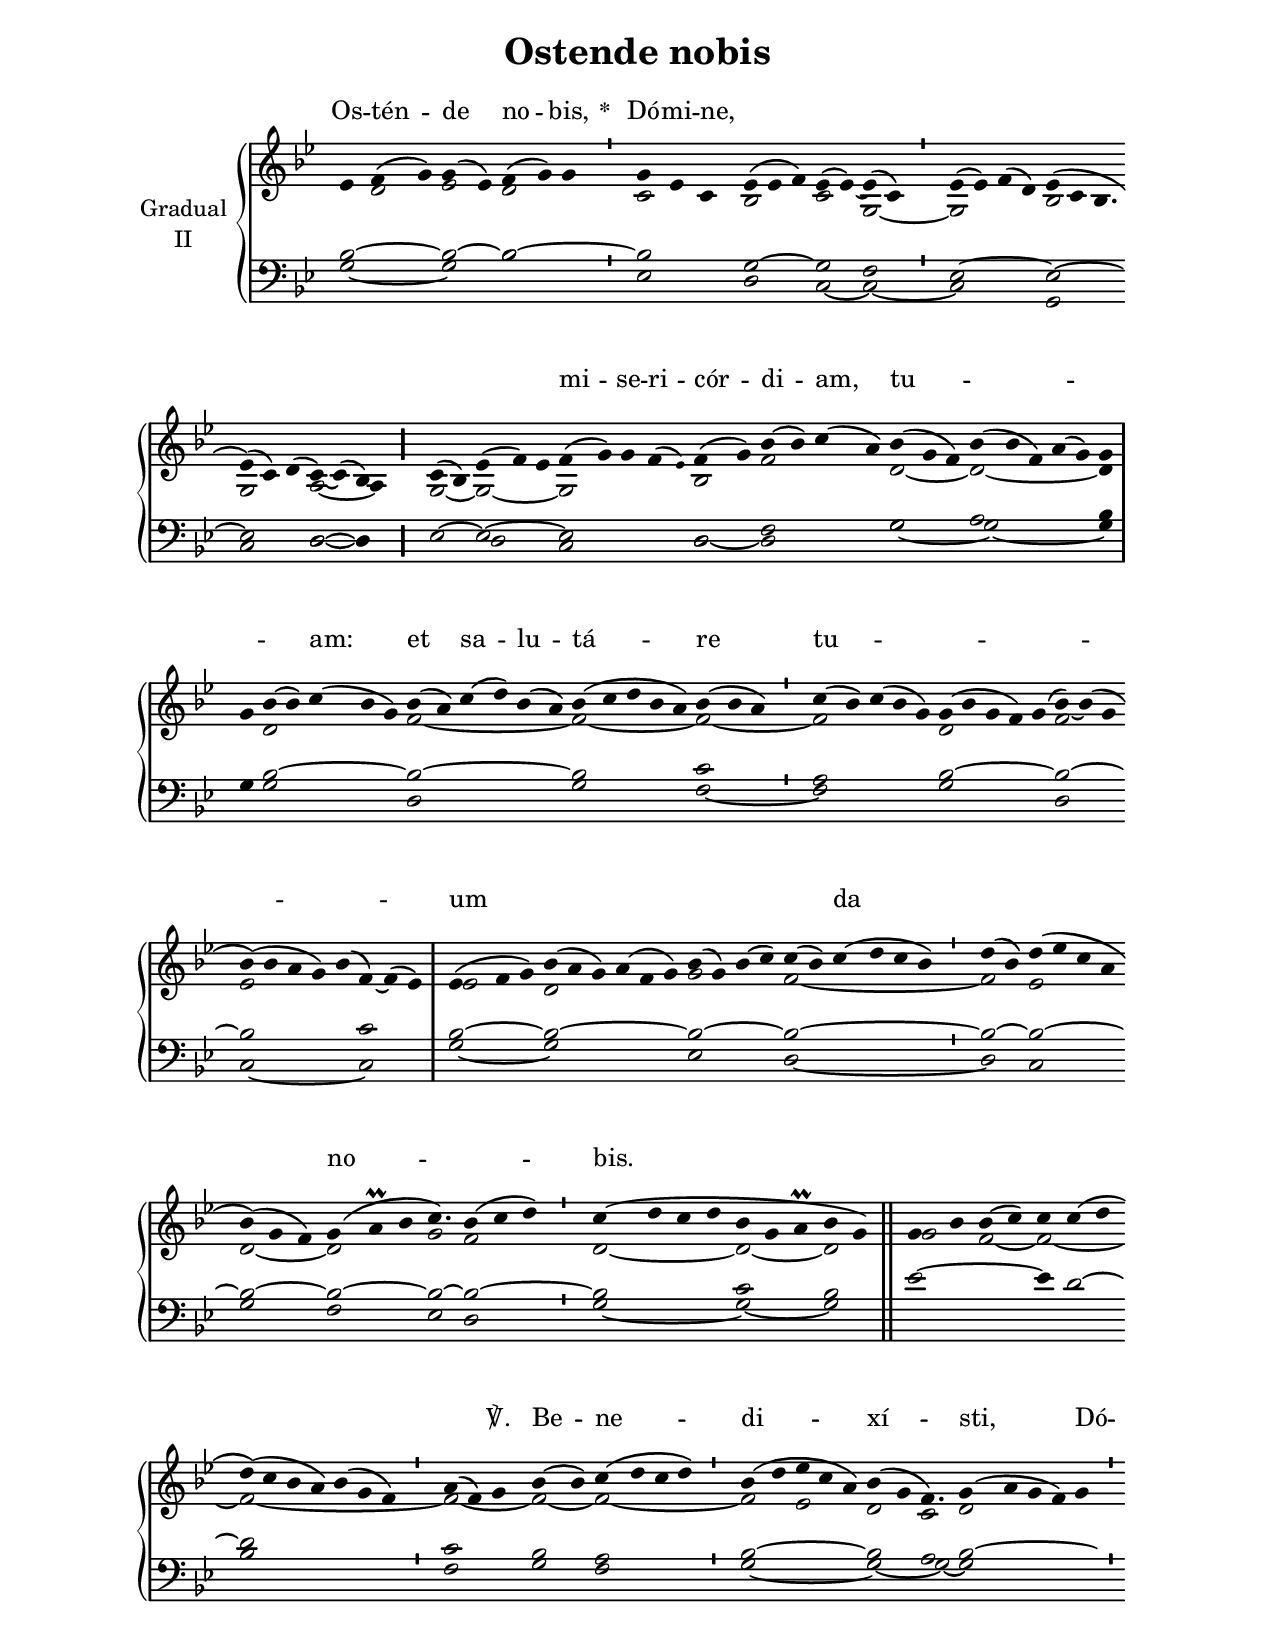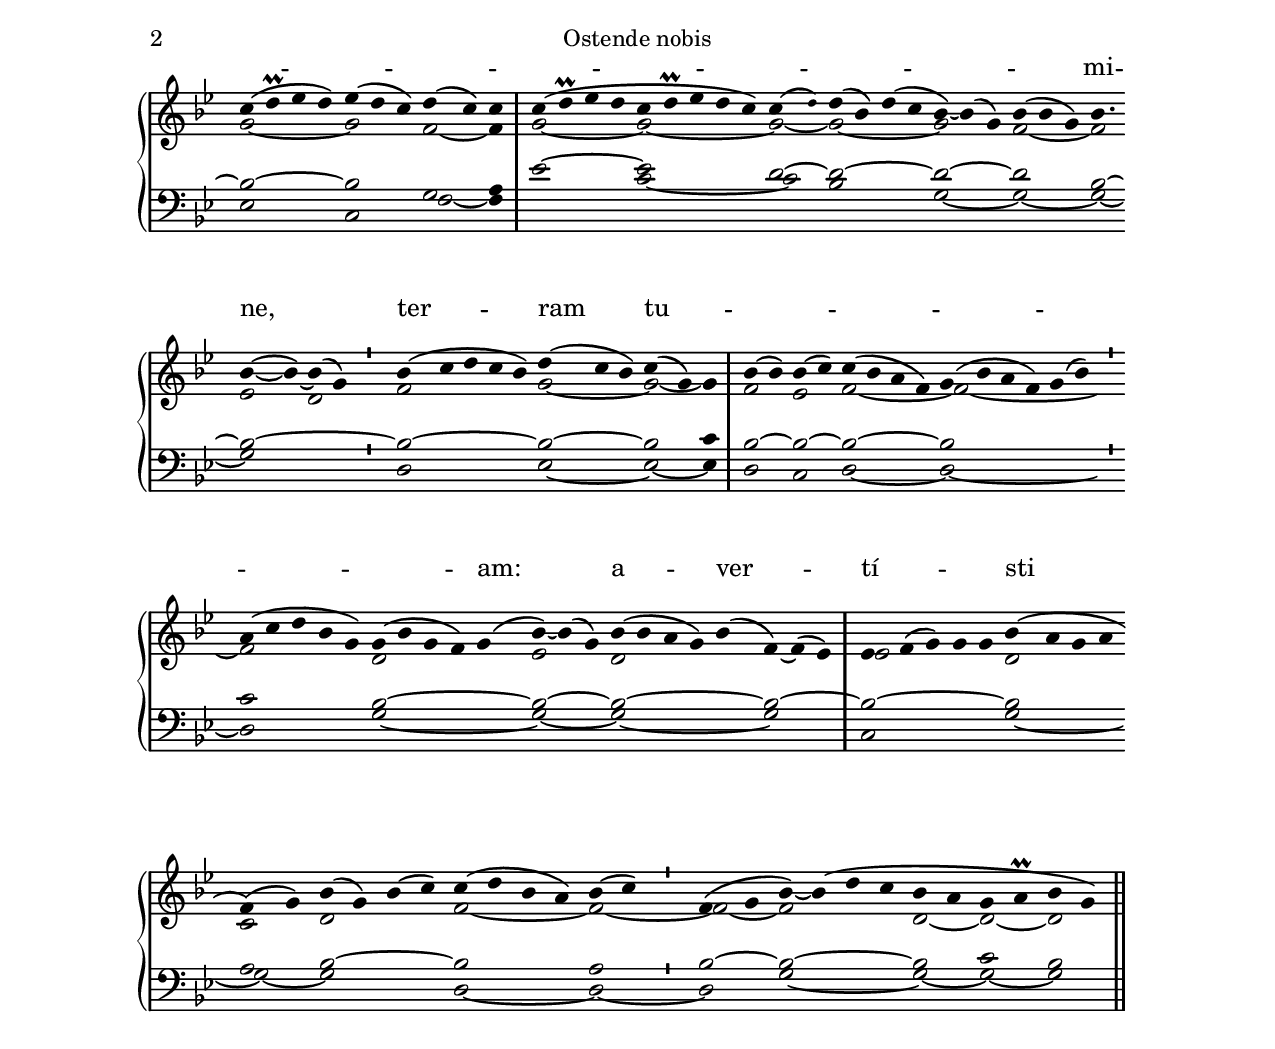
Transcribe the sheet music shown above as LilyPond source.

\version "2.18"
\include "gregorian.ly"
\include "noh2.ily"


%Page reference: page i.22
%(volume.page)

global = {
 \key g \minor
 \cadenzaOn 
}

\header {
  title = \markup \center-column {"Ostende nobis" \vspace #1 }
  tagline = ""
  composer = ""
}

\paper {
 #(include-special-characters)
  oddHeaderMarkup = \markup \fill-line {
    \line {}
    \center-column {
      \on-the-fly #first-page     " "
      \on-the-fly #not-first-page "Ostende nobis"
    }
    \line { \on-the-fly #print-page-number-check-first \fromproperty #'page:page-number-string }
  }
  evenHeaderMarkup = \markup \fill-line {
    \line { \on-the-fly #print-page-number-check-first \fromproperty #'page:page-number-string }
    \center-column { "Ostende nobis" }
    \line {}
  }
}

chantText = \lyricmode {
Os -- tén -- de no -- bis, 
\set stanza = " * " Dó -- mi -- ne, _ _ _ _ _ _ _ _ _ 
mi -- se -- ri -- cór -- di -- am, tu -- _ _ _ _ _ am: 
et sa -- lu -- tá -- re tu -- _ _ _ _ um _ _ _ _ _ 
da _ _ no -- _ bis. _ _ _ _ _ _ _ ℣. 
Be -- ne -- di -- xí -- sti, Dó -- _ _ _ _ _ _ _ _ _ mi -- ne, 
ter -- ram tu -- _ _ _ _ _ _ _ _ am: 
a -- ver -- tí -- _ _ _ sti _ _ _ _ _ 
cap -- ti -- vi -- tá -- _ tem 
\set stanza = " * " Ja -- _ cob. _ _ _ }

chantMusic = {
\tieDown   ees'4 f'4 ( g'4) g'4 ( ees'4) f'4 ( g'4) g'4 \divisioMinima
 g'4 ees'4 c'4 ees'4 ( ees'4 f'4) ees'4 ( ees'4) ~ ees'4 ( c'4) \divisioMinima
 ees'4 ( ees'4) f'4 ( d'4) ees'4 ( c'4 bes4. \forceBreak
) ees'4 ( c'4) d'4 ( c'4) ~ c'4 ( bes4) \divisioMaior
 c'4 ( bes4) ees'4 ( f'4) ees'4 f'4 ( g'4) g'4 f'4 ( \once \tweak #'font-size #-4 ees' ) f'4 ( g'4) bes'4 ( bes'4) c''4 ( a'4) bes'4 ( g'4 f'4) bes'4 ( bes'4 f'4) a'4 ( g'4) g'4 \divisioMaxima \forceBreak

 g'4 bes'4 ( bes'4) c''4 ( bes'4 g'4) bes'4 ( a'4) c''4 ( d''4) bes'4 ( a'4) bes'4 ( c''4 d''4 bes'4 a'4) bes'4 ( bes'4 a'4) \divisioMinima
 c''4 ( bes'4) c''4 ( bes'4 g'4) g'4 ( bes'4 g'4 f'4) g'4 ( bes'4) ~ bes'4 ( g'4 \forceBreak
) bes'4 ( bes'4 a'4 g'4) bes'4 ( f'4) ~ f'4 ( ees'4) \divisioMaxima
 ees'4 ( f'4 g'4) bes'4 ( a'4 g'4) a'4 ( f'4 g'4) bes'4 ( g'4) bes'4 ( c''4) c''4 ( bes'4) c''4 ( d''4 c''4 bes'4) \divisioMinima
 d''4 ( bes'4) d''4 ( ees''4 c''4 a'4 \forceBreak
) bes'4 ( g'4 f'4) g'4 ( a'\prall bes'4 c''4.) bes'4 ( c''4 d''4) \divisioMinima
 c''4 ( d''4 c''4 d''4 bes'4 g'4 a'\prall bes'4 g'4) \finalis
 g'4 bes'4 bes'4 ( c''4) c''4 c''4 ( d''4 \forceBreak
) d''4 ( c''4 bes'4 a'4) bes'4 ( g'4 f'4) \divisioMinima
 a'4 ( f'4) g'4 bes'4 ( bes'4) c''4 ( d''4 c''4 d''4) \divisioMinima
 bes'4 ( d''4 ees''4 c''4 a'4) bes'4 ( g'4 f'4.) g'4 ( a'4 g'4 f'4) g'4 \divisioMinima \forceBreak

 c''4 ( d''\prall ees''4 d''4) ees''4 ( d''4 c''4) d''4 ( c''4) c''4 \divisioMaxima
 c''4 ( d''\prall ees''4 d''4 c''4 d''\prall ees''4 d''4 c''4) c''4 ( \once \tweak #'font-size #-4 d'' ) d''4 ( bes'4) d''4 ( c''4 bes'4) ~ bes'4 ( g'4) bes'4 ( bes'4 g'4) bes'4. \forceBreak
 ~ bes'4 ( bes'4) ~ bes'4 ( g'4) \divisioMinima
 bes'4 ( c''4 d''4 c''4 bes'4) d''4 ( c''4 bes'4) c''4 ( g'4) g'4 \divisioMaxima
 bes'4 ( bes'4) bes'4 ( c''4) c''4 ( bes'4 a'4 f'4) g'4 ( bes'4 a'4 f'4) g'4 ( bes'4) \divisioMinima \forceBreak

 a'4 ( c''4 d''4 bes'4 g'4) g'4 ( bes'4 g'4 f'4) g'4 ( bes'4) ~ bes'4 ( g'4) bes'4 ( bes'4 a'4 g'4) bes'4 ( f'4) ~ f'4 ( ees'4) \divisioMaxima
 ees'4 f'4 ( g'4) g'4 g'4 bes'4 ( a'4 g'4 a'4 \forceBreak
) f'4 ( g'4)  bes'4 ( g'4) bes'4 ( c''4) c''4 ( d''4 bes'4 a'4) bes'4 ( c''4) \divisioMinima
 f'4 ( g'4 bes'4) ~ bes'4 ( d''4 c''4 bes'4 a'4 g'4 a'\prall bes'4 g'4) \finalis

}

altoMusic = {
r4 d'2 ees'2 d'2*3/2 \divisioMinima
c'2*3/2 bes2*3/2 c'2 g2 ~ \divisioMinima
g2*4/2 bes2*7/4 g2*3/2 a2 ~ a4 \divisioMaior
g2 ~ g2*3/2 ~ g2*5/2 bes2 f'2*4/2 d'2*3/2 ~ d'2*5/2 ~ d'4 \divisioMaxima
r4 d'2*5/2 f'2*6/2 ~ f'2*5/2 ~ f'2*3/2 ~ \divisioMinima
f'2*5/2 d'2*5/2 f'2*3/2 ees'2*5/2 r2*3/2 \divisioMaxima
ees'2*3/2 d'2*6/2 g'2*4/2 f'2*6/2 ~ \divisioMinima
f'2 ees'2*4/2 d'2*3/2 ~ d'2*3/2 g'2*3/4 f'2*3/2 \divisioMinima
d'2*4/2 ~ d'2*3/2 ~ d'2 \finalis
g'2 f'2 ~ f'2*3/2 ~ f'2*7/2 ~ \divisioMinima
f'2*3/2 ~ f'2 ~ f'2*4/2 ~ \divisioMinima
f'2 ees'2*3/2 d'2 c'2*3/4 d'2*5/2 \divisioMinima
g'2*4/2 ~ g'2*3/2 f'2 ~ f'4 \divisioMaxima
g'2*4/2 ~ g'2*5/2 ~ g'2 ~ g'2*4/2 ~ g'2*3/2 f'2*3/2 ~ f'2*3/4 ees'2 d'2 \divisioMinima
f'2*5/2 g'2*3/2 ~ g'2 ~ g'4 \divisioMaxima
f'2 ees'2 f'2*4/2 ~ f'2*6/2 ~ \divisioMinima
f'2*5/2 d'2*5/2 ees'2*3/2 d'2*5/2 r2*3/2 \divisioMaxima
ees'2*5/2 d'2*4/2 c'2 d'2*4/2 f'2*4/2 ~ f'2 ~ \divisioMinima
f'2 ~ f'2*4/2 d'2 ~ d'2 ~ d'2 \finalis
}

tenorMusic = {
bes2*3/2 ~ bes2 ~ bes2*3/2 ~ \divisioMinima
bes2*3/2 g2*3/2 ~ g2 f2 \divisioMinima
ees2*4/2 ~ ees2*7/4 ~ ees2*3/2 d2 ~ d4 \divisioMaior
ees2 ~ ees2*3/2 ~ ees2*5/2 d2 f2*4/2 g2*3/2 a2*5/2 bes4 \divisioMaxima
g4 bes2*5/2 ~ bes2*6/2 ~ bes2*5/2 c'2*3/2 \divisioMinima
a2*5/2 bes2*5/2 ~ bes2*3/2 ~ bes2*5/2 c'2*3/2 \divisioMaxima
bes2*3/2 ~ bes2*6/2 ~ bes2*4/2 ~ bes2*6/2 ~ \divisioMinima
bes2 ~ bes2*4/2 ~ bes2*3/2 ~ bes2*3/2 ~ bes2*3/4 ~ bes2*3/2 ~ \divisioMinima
bes2*4/2 c'2*3/2 bes2 \finalis
ees'2*4/2 ~ ees'4 d'2 ~ d'2*7/2 \divisioMinima
c'2*3/2 bes2 a2*4/2 \divisioMinima
bes2*5/2 ~ bes2 a2*3/4 bes2*5/2 ~ \divisioMinima
bes2*4/2 ~ bes2*3/2 g2 a4 \divisioMaxima
ees'2*4/2 ~ ees'2*5/2 d'2 ~ d'2*4/2 ~ d'2*3/2 ~ d'2*3/2 bes2*3/4 ~ bes2*4/2 ~ \divisioMinima
bes2*5/2 ~ bes2*3/2 ~ bes2 c'4 \divisioMaxima
bes2 ~ bes2 ~ bes2*4/2 ~ bes2*6/2 \divisioMinima
c'2*5/2 bes2*5/2 ~ bes2*3/2 ~ bes2*5/2 ~ bes2*3/2 ~ \divisioMaxima
bes2*5/2 ~ bes2*4/2 a2 bes2*4/2 ~ bes2*4/2 a2 \divisioMinima
bes2 ~ bes2*4/2 ~ bes2 c'2 bes2 \finalis
}

bassMusic = {
g2*3/2 ~ g2 bes2*3/2 \divisioMinima
ees2*3/2 d2*3/2 c2 ~ c2 ~ \divisioMinima
c2*4/2 g,2*7/4 c2*3/2 d2 ~ d4 \divisioMaior
r2 d2*3/2 c2*5/2 d2 ~ d2*4/2 g2*3/2 ~ g2*5/2 ~ g4 \divisioMaxima
r4 g2*5/2 d2*6/2 g2*5/2 f2*3/2 ~ \divisioMinima
f2*5/2 g2*5/2 d2*3/2 c2*5/2 ~ c2*3/2 \divisioMaxima
g2*3/2 ~ g2*6/2 ees2*4/2 d2*6/2 ~ \divisioMinima
d2 c2*4/2 g2*3/2 f2*3/2 ees2*3/4 d2*3/2 \divisioMinima
g2*4/2 ~ g2*3/2 ~ g2 \finalis
r2*7/2 bes2*7/2 \divisioMinima
f2*3/2 g2 f2*4/2 \divisioMinima
g2*5/2 ~ g2 ~ g2*3/4 ~ g2*5/2 \divisioMinima
ees2*4/2 c2*3/2 f2 ~ f4 \divisioMaxima
r2*4/2 c'2*5/2 ~ c'2 bes2*4/2 g2*3/2 ~ g2*3/2 ~ g2*3/4 ~ g2*4/2 \divisioMinima
d2*5/2 ees2*3/2 ~ ees2 ~ ees4 \divisioMaxima
d2 c2 d2*4/2 ~ d2*6/2 ~ \divisioMinima
d2*5/2 g2*5/2 ~ g2*3/2 ~ g2*5/2 ~ g2*3/2 \divisioMaxima
c2*5/2 g2*4/2 ~ g2 ~ g2*4/2 d2*4/2 ~ d2 ~ \divisioMinima
d2 g2*4/2 ~ g2 ~ g2 ~ g2 \finalis
}

voiceLines = {
\voiceLineStyle


}

\score{
  <<
    \new GrandStaff <<
      \set GrandStaff.autoBeaming = ##f
      \set GrandStaff.instrumentName = \markup \center-column {
        "Gradual"
        "II"
      }
      \new Staff = up <<
        \new Voice = "chant" {
          \voiceOne \global \chantMusic
        }
        \new Voice {
          \voiceTwo \global \altoMusic
        }
      >>

      \new Staff = down <<
        \clef bass
        \new Voice {
          \voiceOne \global \tenorMusic
        }
        \new Voice {
          \voiceTwo \global \bassMusic
        }
	\new Voice {
        \voiceThree \global \voiceLines
        }
      >>
    >>
    \new Lyrics \lyricsto chant {
      \chantText
    }
  >>
  \layout{
  }
  \midi{
    \tempo 4 = 125
  }
}
